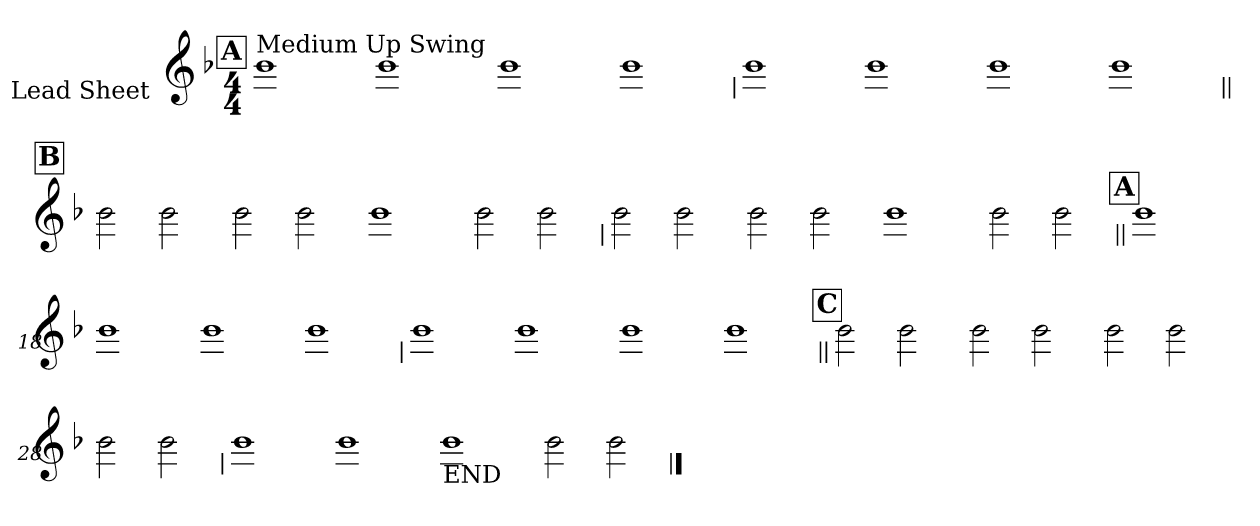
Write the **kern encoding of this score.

**kern
*part1
*staff1
*I"Lead Sheet
*stria0
*clefG2
*k[b-]
*F:
*M4/4
!!LO:REH:place=s1:a:t=A
=1||
!LO:TX:a:t=Medium Up Swing
1b-
=2-
1b-
=3-
1b-
=4-
1b-
!!LO:LB:g=z
=5
1b-
=6-
1b-
=7-
1b-
=8-
1b-
!!LO:LB:g=z
!!LO:REH:place=s1:a:t=B
=9||
2b-
2b-
=10-
2b-
2b-
=11-
1b-
=12-
2b-
2b-
!!LO:LB:g=z
=13
2b-
2b-
=14-
2b-
2b-
=15-
1b-
=16-
2b-
2b-
!!LO:LB:g=z
!!LO:REH:place=s1:a:t=A
=17||
1b-
=18-
1b-
=19-
1b-
=20-
1b-
!!LO:LB:g=z
=21
1b-
=22-
1b-
=23-
1b-
=24-
1b-
!!LO:LB:g=z
!!LO:REH:place=s1:a:t=C
=25||
2b-
2b-
=26-
2b-
2b-
=27-
2b-
2b-
=28-
2b-
2b-
!!LO:LB:g=z
=29
1b-
=30-
1b-
=31-
!LO:TX:b:t=END
1b-
=32-
2b-
2b-
==
*-
